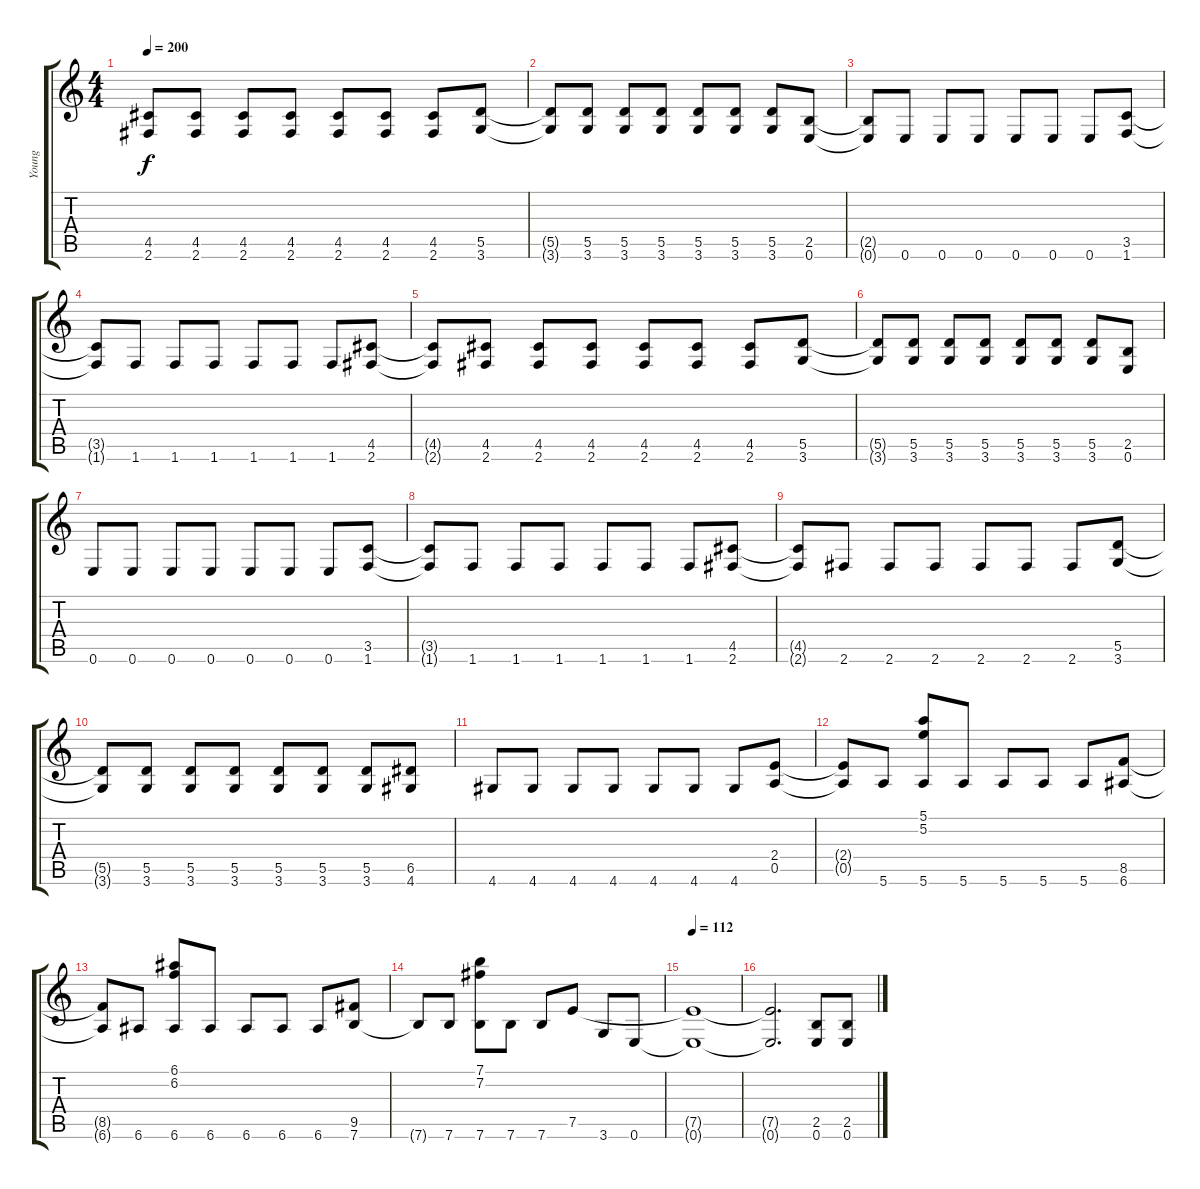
\track ("Young" "Young") {instrument distortionguitar}
\staff {score tabs}
\tuning (E4 B3 G3 D3 A2 E2) {hide}
\ts (4 4)
\tempo 200
\clef g2
\ks c
(4.5{t} 2.6{t}).8{dy f} (4.5 2.6).8 (4.5 2.6).8 (4.5 2.6).8 (4.5 2.6).8 (4.5 2.6).8 (4.5 2.6).8 (5.5 3.6).8 |
(5.5{t} 3.6{t}).8 (5.5 3.6).8 (5.5 3.6).8 (5.5 3.6).8 (5.5 3.6).8 (5.5 3.6).8 (5.5 3.6).8 (2.5 0.6).8 |
(2.5{t} 0.6{t}).8 0.6.8 0.6.8 0.6.8 0.6.8 0.6.8 0.6.8 (3.5 1.6).8 |
(3.5{t} 1.6{t}).8 1.6.8 1.6.8 1.6.8 1.6.8 1.6.8 1.6.8 (4.5 2.6).8 |
(4.5{t} 2.6{t}).8 (4.5 2.6).8 (4.5 2.6).8 (4.5 2.6).8 (4.5 2.6).8 (4.5 2.6).8 (4.5 2.6).8 (5.5 3.6).8 |
(5.5{t} 3.6{t}).8 (5.5 3.6).8 (5.5 3.6).8 (5.5 3.6).8 (5.5 3.6).8 (5.5 3.6).8 (5.5 3.6).8 (2.5 0.6).8 |
0.6.8 0.6.8 0.6.8 0.6.8 0.6.8 0.6.8 0.6.8 (3.5 1.6).8 |
(3.5{t} 1.6{t}).8 1.6.8 1.6.8 1.6.8 1.6.8 1.6.8 1.6.8 (4.5 2.6).8 |
(4.5{t} 2.6{t}).8 2.6.8 2.6.8 2.6.8 2.6.8 2.6.8 2.6.8 (5.5 3.6).8 |
(5.5{t} 3.6{t}).8 (5.5 3.6).8 (5.5 3.6).8 (5.5 3.6).8 (5.5 3.6).8 (5.5 3.6).8 (5.5 3.6).8 (6.5 4.6).8 |
4.6.8 4.6.8 4.6.8 4.6.8 4.6.8 4.6.8 4.6.8 (2.4 0.5).8 |
(2.4{t} 0.5{t}).8 5.6.8 (5.1 5.2 5.6).8 5.6.8 5.6.8 5.6.8 5.6.8 (8.5 6.6).8 |
(8.5{t} 6.6{t}).8 6.6.8 (6.1 6.2 6.6).8 6.6.8 6.6.8 6.6.8 6.6.8 (9.5 7.6).8 |
7.6{t}.8 7.6.8 (7.1 7.2 7.6).8 7.6.8 7.6.8 7.5.8 3.6.8 0.6.8 |
\tempo 112
(7.5{t} 0.6{t}).1 |
(7.5{t} 0.6{t}).2{d} (2.5 0.6).8 (2.5 0.6).8
